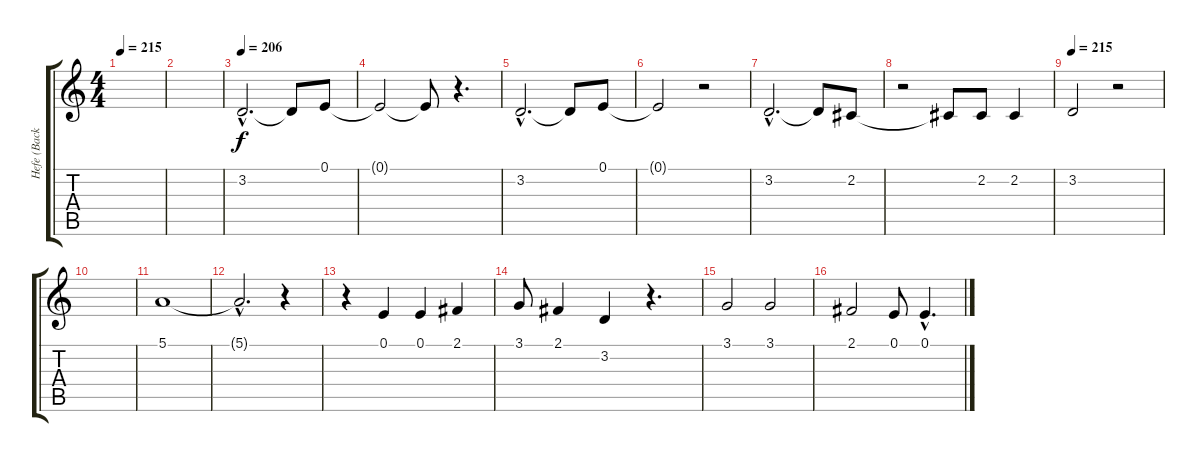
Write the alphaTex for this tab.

\track ("Hefe (Back-Up Vocals)" "Hefe (Back") {instrument flute}
\staff {score tabs}
\tuning (E4 B3 G3 D3 A2 E2) {hide}
\ts (4 4)
\tempo 215
\clef g2
\ks c
|
|
\tempo 206
3.2{hac}.2{d} 3.2{t}.8 0.1.8 |
0.1{t}.2 0.1{t}.8 r.4{d} |
3.2{hac}.2{d} 3.2{t}.8 0.1.8 |
0.1{t}.2 r.2 |
3.2{hac}.2{d} 3.2{t}.8 2.2.8 |
r.2 2.2{t}.8 2.2.8 2.2.4 |
\tempo 215
3.2.2 r.2 |
|
5.1.1 |
5.1{hac t}.2{d} r.4 |
r.4 0.1.4 0.1.4 2.1.4 |
3.1.8 2.1.4 3.2.4 r.4{d} |
3.1.2 3.1.2 |
2.1.2 0.1.8 0.1{hac}.4{d}
